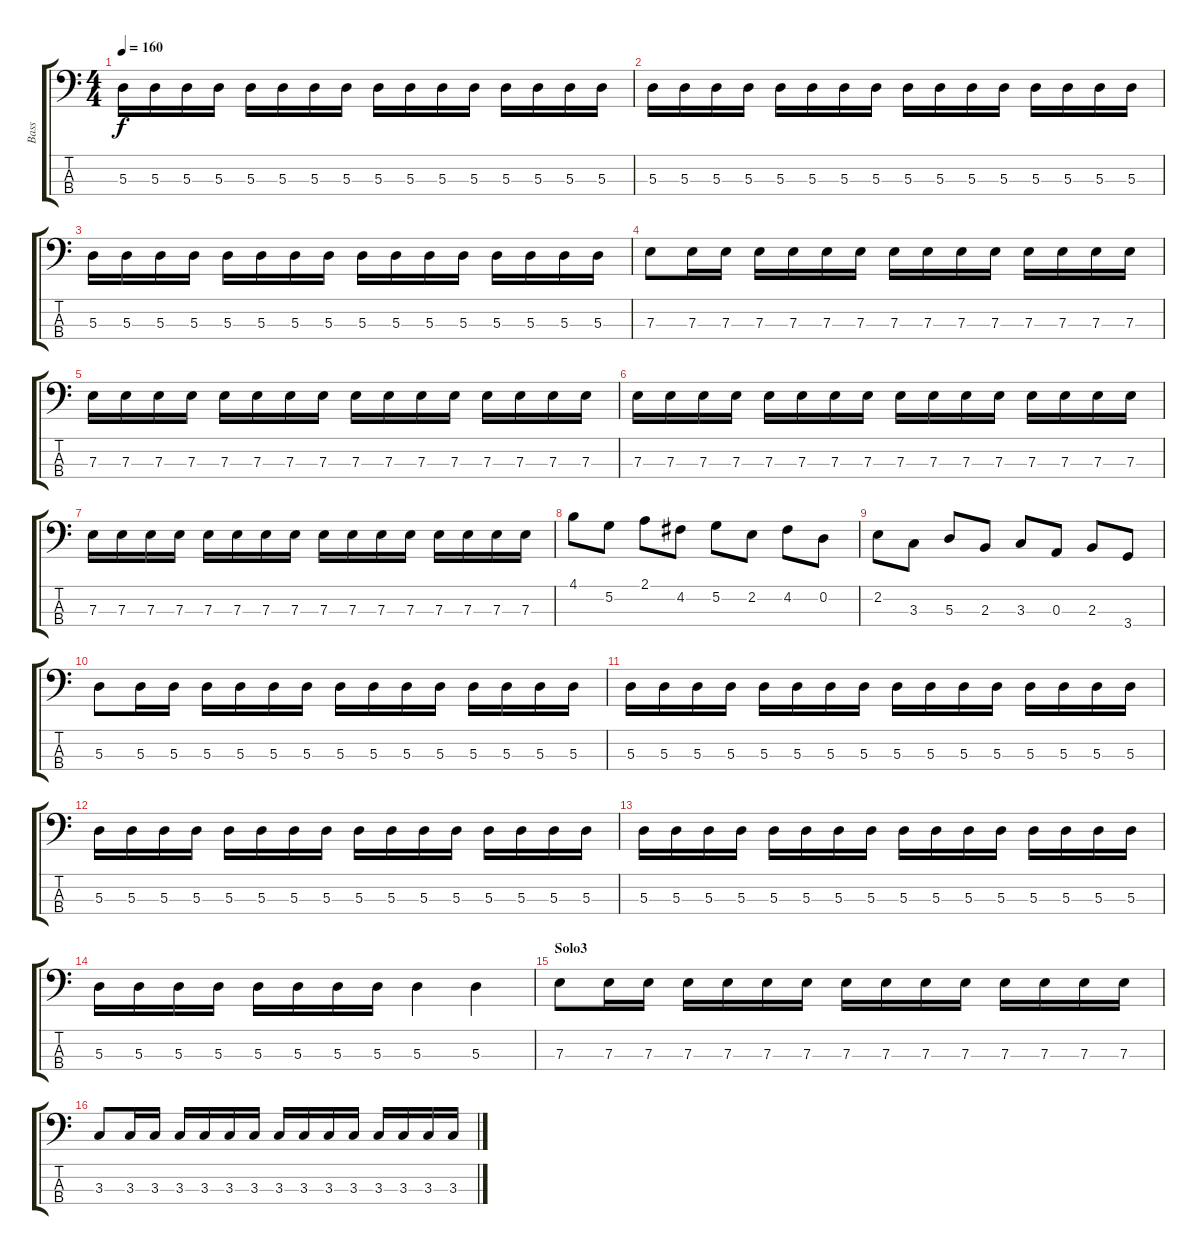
\track ("Bass" "Bass") {instrument electricbassfinger}
\staff {score tabs}
\tuning (G2 D2 A1 E1) {hide}
\ts (4 4)
\tempo 160
\clef f4
\ks c
5.3.16{dy f} 5.3.16 5.3.16 5.3.16 5.3.16 5.3.16 5.3.16 5.3.16 5.3.16 5.3.16 5.3.16 5.3.16 5.3.16 5.3.16 5.3.16 5.3.16 |
5.3.16 5.3.16 5.3.16 5.3.16 5.3.16 5.3.16 5.3.16 5.3.16 5.3.16 5.3.16 5.3.16 5.3.16 5.3.16 5.3.16 5.3.16 5.3.16 |
5.3.16 5.3.16 5.3.16 5.3.16 5.3.16 5.3.16 5.3.16 5.3.16 5.3.16 5.3.16 5.3.16 5.3.16 5.3.16 5.3.16 5.3.16 5.3.16 |
7.3.8 7.3.16 7.3.16 7.3.16 7.3.16 7.3.16 7.3.16 7.3.16 7.3.16 7.3.16 7.3.16 7.3.16 7.3.16 7.3.16 7.3.16 |
7.3.16 7.3.16 7.3.16 7.3.16 7.3.16 7.3.16 7.3.16 7.3.16 7.3.16 7.3.16 7.3.16 7.3.16 7.3.16 7.3.16 7.3.16 7.3.16 |
7.3.16 7.3.16 7.3.16 7.3.16 7.3.16 7.3.16 7.3.16 7.3.16 7.3.16 7.3.16 7.3.16 7.3.16 7.3.16 7.3.16 7.3.16 7.3.16 |
7.3.16 7.3.16 7.3.16 7.3.16 7.3.16 7.3.16 7.3.16 7.3.16 7.3.16 7.3.16 7.3.16 7.3.16 7.3.16 7.3.16 7.3.16 7.3.16 |
4.1.8 5.2.8 2.1.8 4.2.8 5.2.8 2.2.8 4.2.8 0.2.8 |
2.2.8 3.3.8 5.3.8 2.3.8 3.3.8 0.3.8 2.3.8 3.4.8 |
5.3.8 5.3.16 5.3.16 5.3.16 5.3.16 5.3.16 5.3.16 5.3.16 5.3.16 5.3.16 5.3.16 5.3.16 5.3.16 5.3.16 5.3.16 |
5.3.16 5.3.16 5.3.16 5.3.16 5.3.16 5.3.16 5.3.16 5.3.16 5.3.16 5.3.16 5.3.16 5.3.16 5.3.16 5.3.16 5.3.16 5.3.16 |
5.3.16 5.3.16 5.3.16 5.3.16 5.3.16 5.3.16 5.3.16 5.3.16 5.3.16 5.3.16 5.3.16 5.3.16 5.3.16 5.3.16 5.3.16 5.3.16 |
5.3.16 5.3.16 5.3.16 5.3.16 5.3.16 5.3.16 5.3.16 5.3.16 5.3.16 5.3.16 5.3.16 5.3.16 5.3.16 5.3.16 5.3.16 5.3.16 |
5.3.16 5.3.16 5.3.16 5.3.16 5.3.16 5.3.16 5.3.16 5.3.16 5.3.4 5.3.4 |
\section ("" "Solo3")
7.3.8 7.3.16 7.3.16 7.3.16 7.3.16 7.3.16 7.3.16 7.3.16 7.3.16 7.3.16 7.3.16 7.3.16 7.3.16 7.3.16 7.3.16 |
3.3.8 3.3.16 3.3.16 3.3.16 3.3.16 3.3.16 3.3.16 3.3.16 3.3.16 3.3.16 3.3.16 3.3.16 3.3.16 3.3.16 3.3.16
